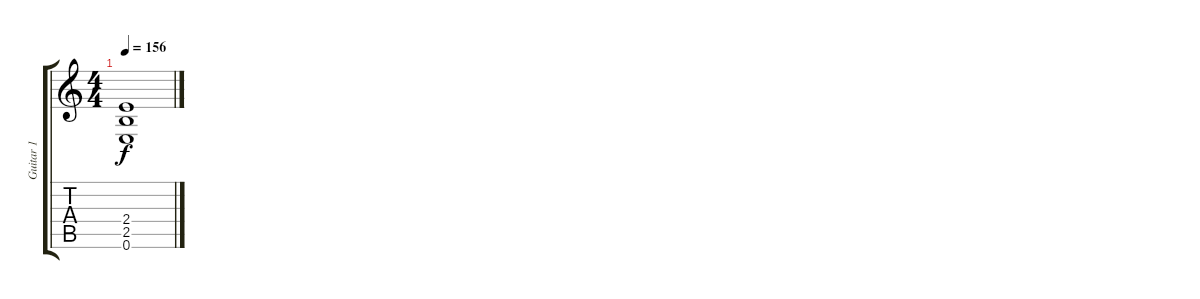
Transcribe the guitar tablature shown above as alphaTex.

\track ("Guitar 1" "Guitar 1") {instrument distortionguitar}
\staff {score tabs}
\tuning (E4 B3 G3 D3 A2 E2) {hide}
\ts (4 4)
\tempo 156
\clef g2
\ks c
(2.4{t} 2.5{t} 0.6{t}).1{dy f}
